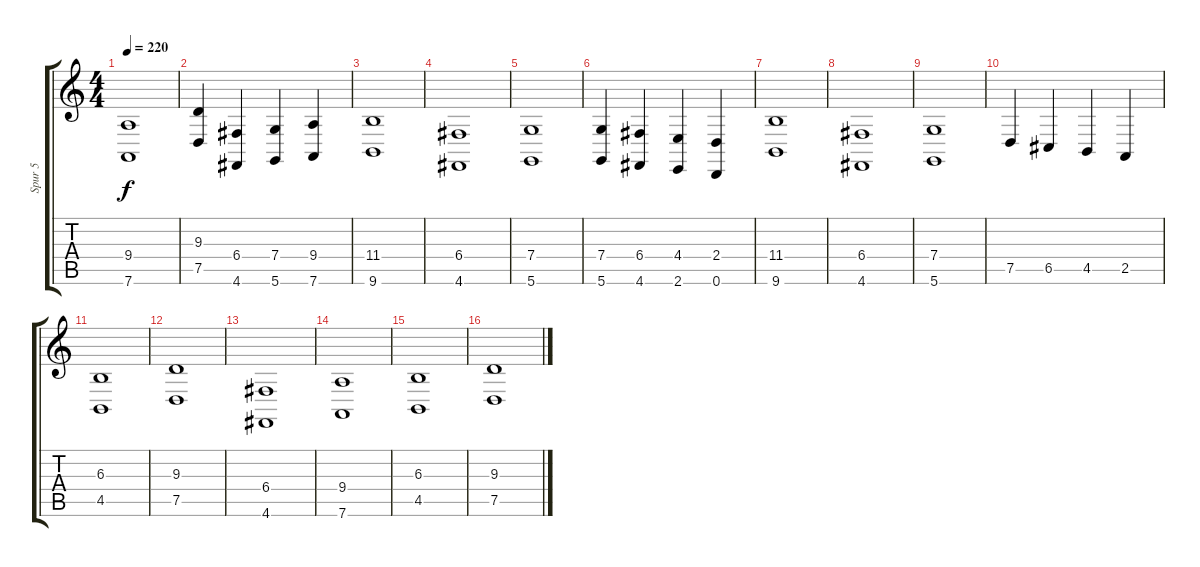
\track ("Spur 5" "Spur 5") {instrument choiraahs}
\staff {score tabs}
\tuning (D4 A3 F3 C3 G2 D2) {hide}
\ts (4 4)
\tempo 220
\clef g2
\ks c
(9.4 7.6).1{dy f} |
(9.3 7.5).4 (6.4 4.6).4 (7.4 5.6).4 (9.4 7.6).4 |
(11.4 9.6).1 |
(6.4 4.6).1 |
(7.4 5.6).1 |
(7.4 5.6).4 (6.4 4.6).4 (4.4 2.6).4 (2.4 0.6).4 |
(11.4 9.6).1 |
(6.4 4.6).1 |
(7.4 5.6).1 |
7.5.4 6.5.4 4.5.4 2.5.4 |
(6.3 4.5).1 |
(9.3 7.5).1 |
(6.4 4.6).1 |
(9.4 7.6).1 |
(6.3 4.5).1 |
(9.3 7.5).1
